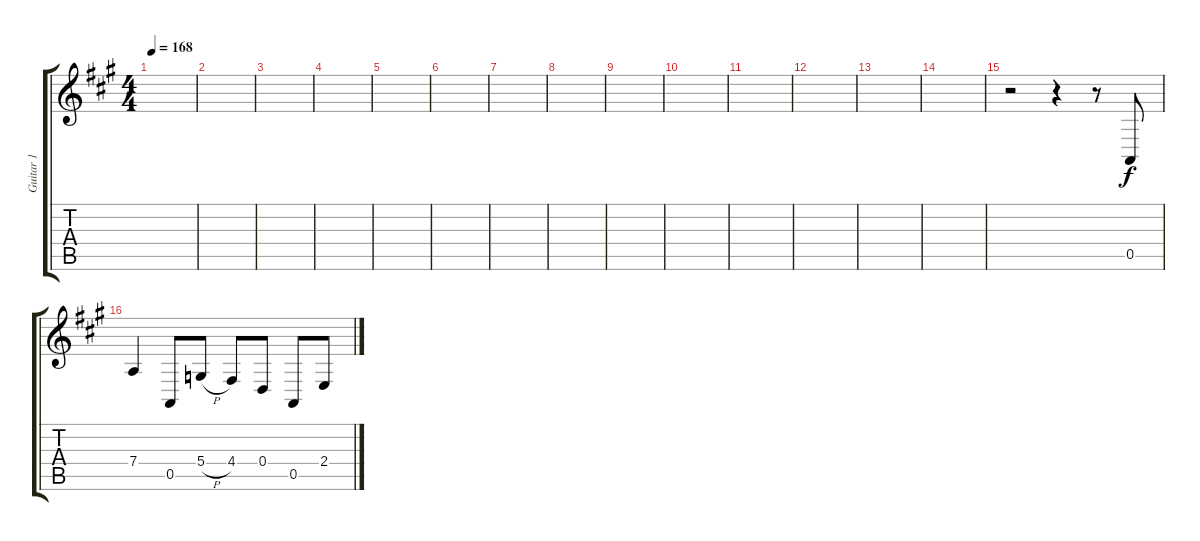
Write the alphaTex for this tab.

\track ("Guitar 1" "Guitar 1") {instrument lead5charang}
\staff {score tabs}
\tuning (E4 B3 G3 D3 A2 E2) {hide}
\ts (4 4)
\tempo 168
\clef g2
\ks a
|
|
|
|
|
|
|
|
|
|
|
|
|
|
r.2 r.4 r.8 0.5.8 |
7.4.4 0.5.8 5.4{h}.8 4.4.8 0.4.8 0.5.8 2.4.8
